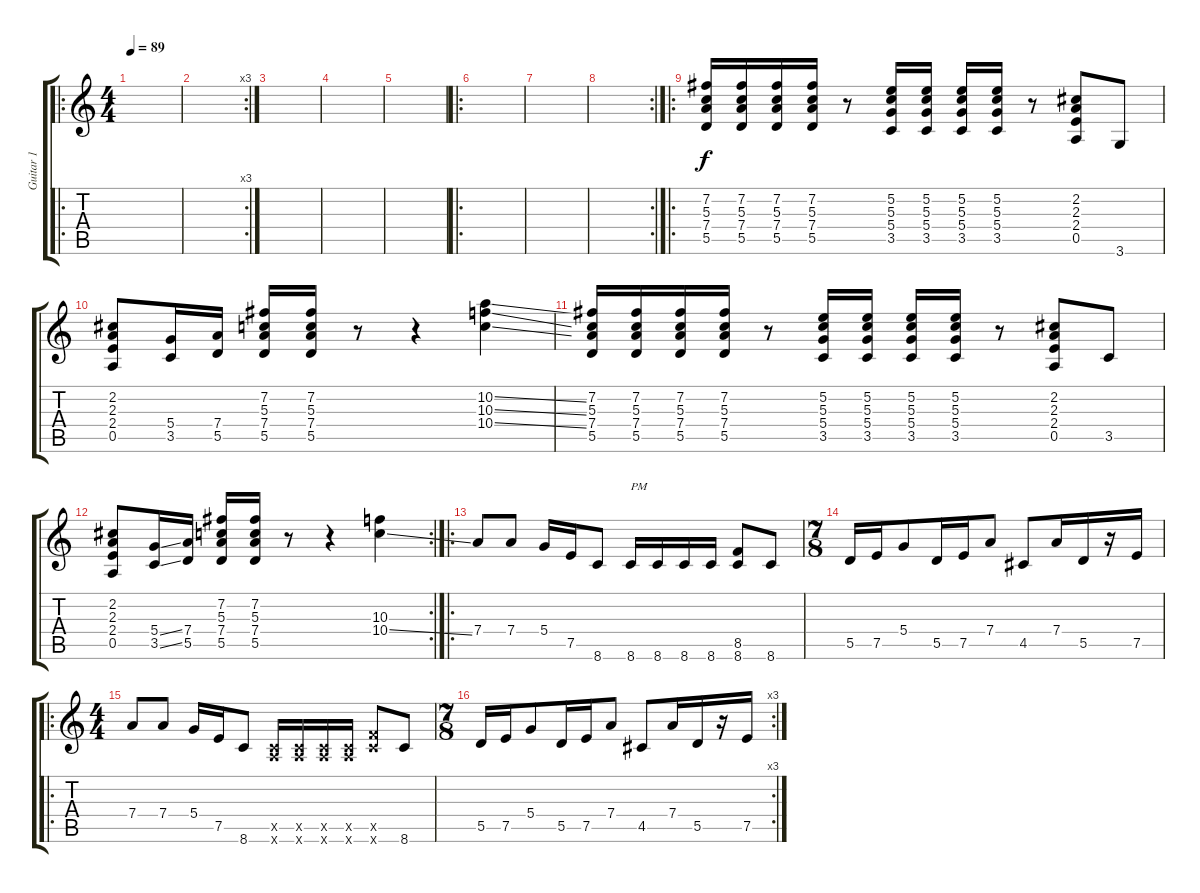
\track ("Guitar 1" "Guitar 1") {instrument distortionguitar}
\staff {score tabs}
\tuning (E4 B3 G3 D3 A2 E2) {hide}
\ro
\ts (4 4)
\tempo 89
\clef g2
\ks c
|
\rc 3
|
|
|
|
\ro
|
|
\rc 2
|
\ro
(7.2 5.3 7.4 5.5).16 (7.2 5.3 7.4 5.5).16 (7.2 5.3 7.4 5.5).16 (7.2 5.3 7.4 5.5).16 r.8 (5.2 5.3 5.4 3.5).16 (5.2 5.3 5.4 3.5).16 (5.2 5.3 5.4 3.5).16 (5.2 5.3 5.4 3.5).16 r.8 (2.2 2.3 2.4 0.5).8 3.6.8 |
(2.2 2.3 2.4 0.5).8 (5.4 3.5).16 (7.4 5.5).16 (7.2 5.3 7.4 5.5).16 (7.2 5.3 7.4 5.5).16 r.8 r.4 (10.2{ss} 10.3{ss} 10.4{ss}).4 |
(7.2 5.3 7.4 5.5).16 (7.2 5.3 7.4 5.5).16 (7.2 5.3 7.4 5.5).16 (7.2 5.3 7.4 5.5).16 r.8 (5.2 5.3 5.4 3.5).16 (5.2 5.3 5.4 3.5).16 (5.2 5.3 5.4 3.5).16 (5.2 5.3 5.4 3.5).16 r.8 (2.2 2.3 2.4 0.5).8 3.5.8 |
\rc 2
(2.2 2.3 2.4 0.5).8 (5.4{ss} 3.5{ss}).16 (7.4 5.5).16 (7.2 5.3 7.4 5.5).16 (7.2 5.3 7.4 5.5).16 r.8 r.4 (10.3 10.4{ss}).4 |
\ro
7.4.8 7.4.8 5.4.16 7.5.16 8.6.8 8.6.16{txt "PM"} 8.6.16 8.6.16 8.6.16 (8.5 8.6).8 8.6.8 |
\ts (7 8)
5.5.16 7.5.16 5.4.8 5.5.16 7.5.16 7.4.8 4.5.8 7.4.16 5.5.16 r.16 7.5.16 |
\ro
\ts (4 4)
7.4.8 7.4.8 5.4.16 7.5.16 8.6.8 (0.5{x} 8.6{x}).16 (0.5{x} 8.6{x}).16 (0.5{x} 8.6{x}).16 (0.5{x} 8.6{x}).16 (8.5{x} 8.6{x}).8 8.6.8 |
\rc 3
\ts (7 8)
5.5.16 7.5.16 5.4.8 5.5.16 7.5.16 7.4.8 4.5.8 7.4.16 5.5.16 r.16 7.5.16
